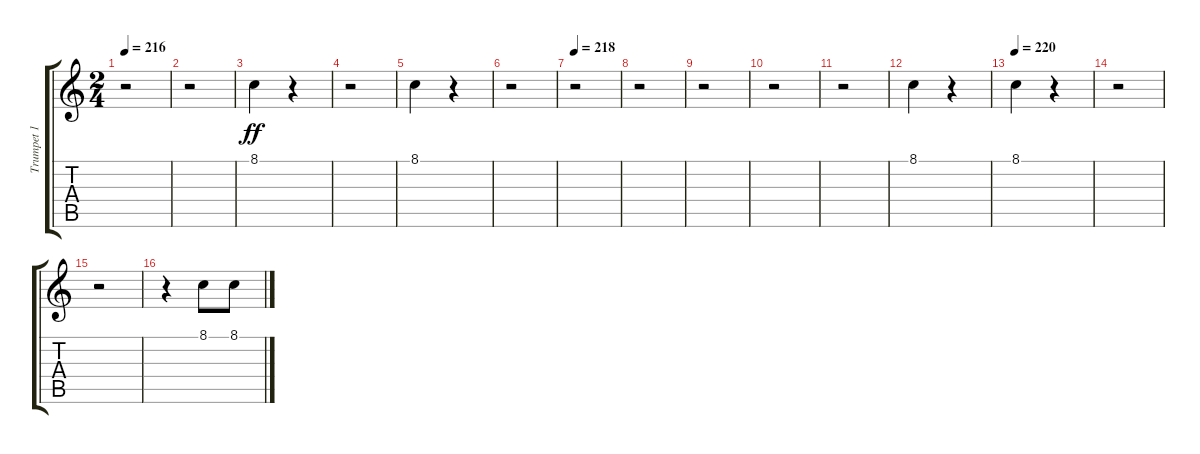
\track ("Trumpet 1" "Trumpet 1") {instrument trumpet}
\staff {score tabs}
\tuning (E4 B3 G3 D3 A2 E2) {hide}
\ts (2 4)
\tempo 216
\clef g2
\ks c
r.2{dy ff} |
r.2 |
8.1.4 r.4 |
r.2 |
8.1.4 r.4 |
r.2 |
\tempo 218
r.2 |
r.2 |
r.2 |
r.2 |
r.2 |
8.1.4 r.4 |
\tempo 220
8.1.4 r.4 |
r.2 |
r.2 |
r.4 8.1.8 8.1.8
